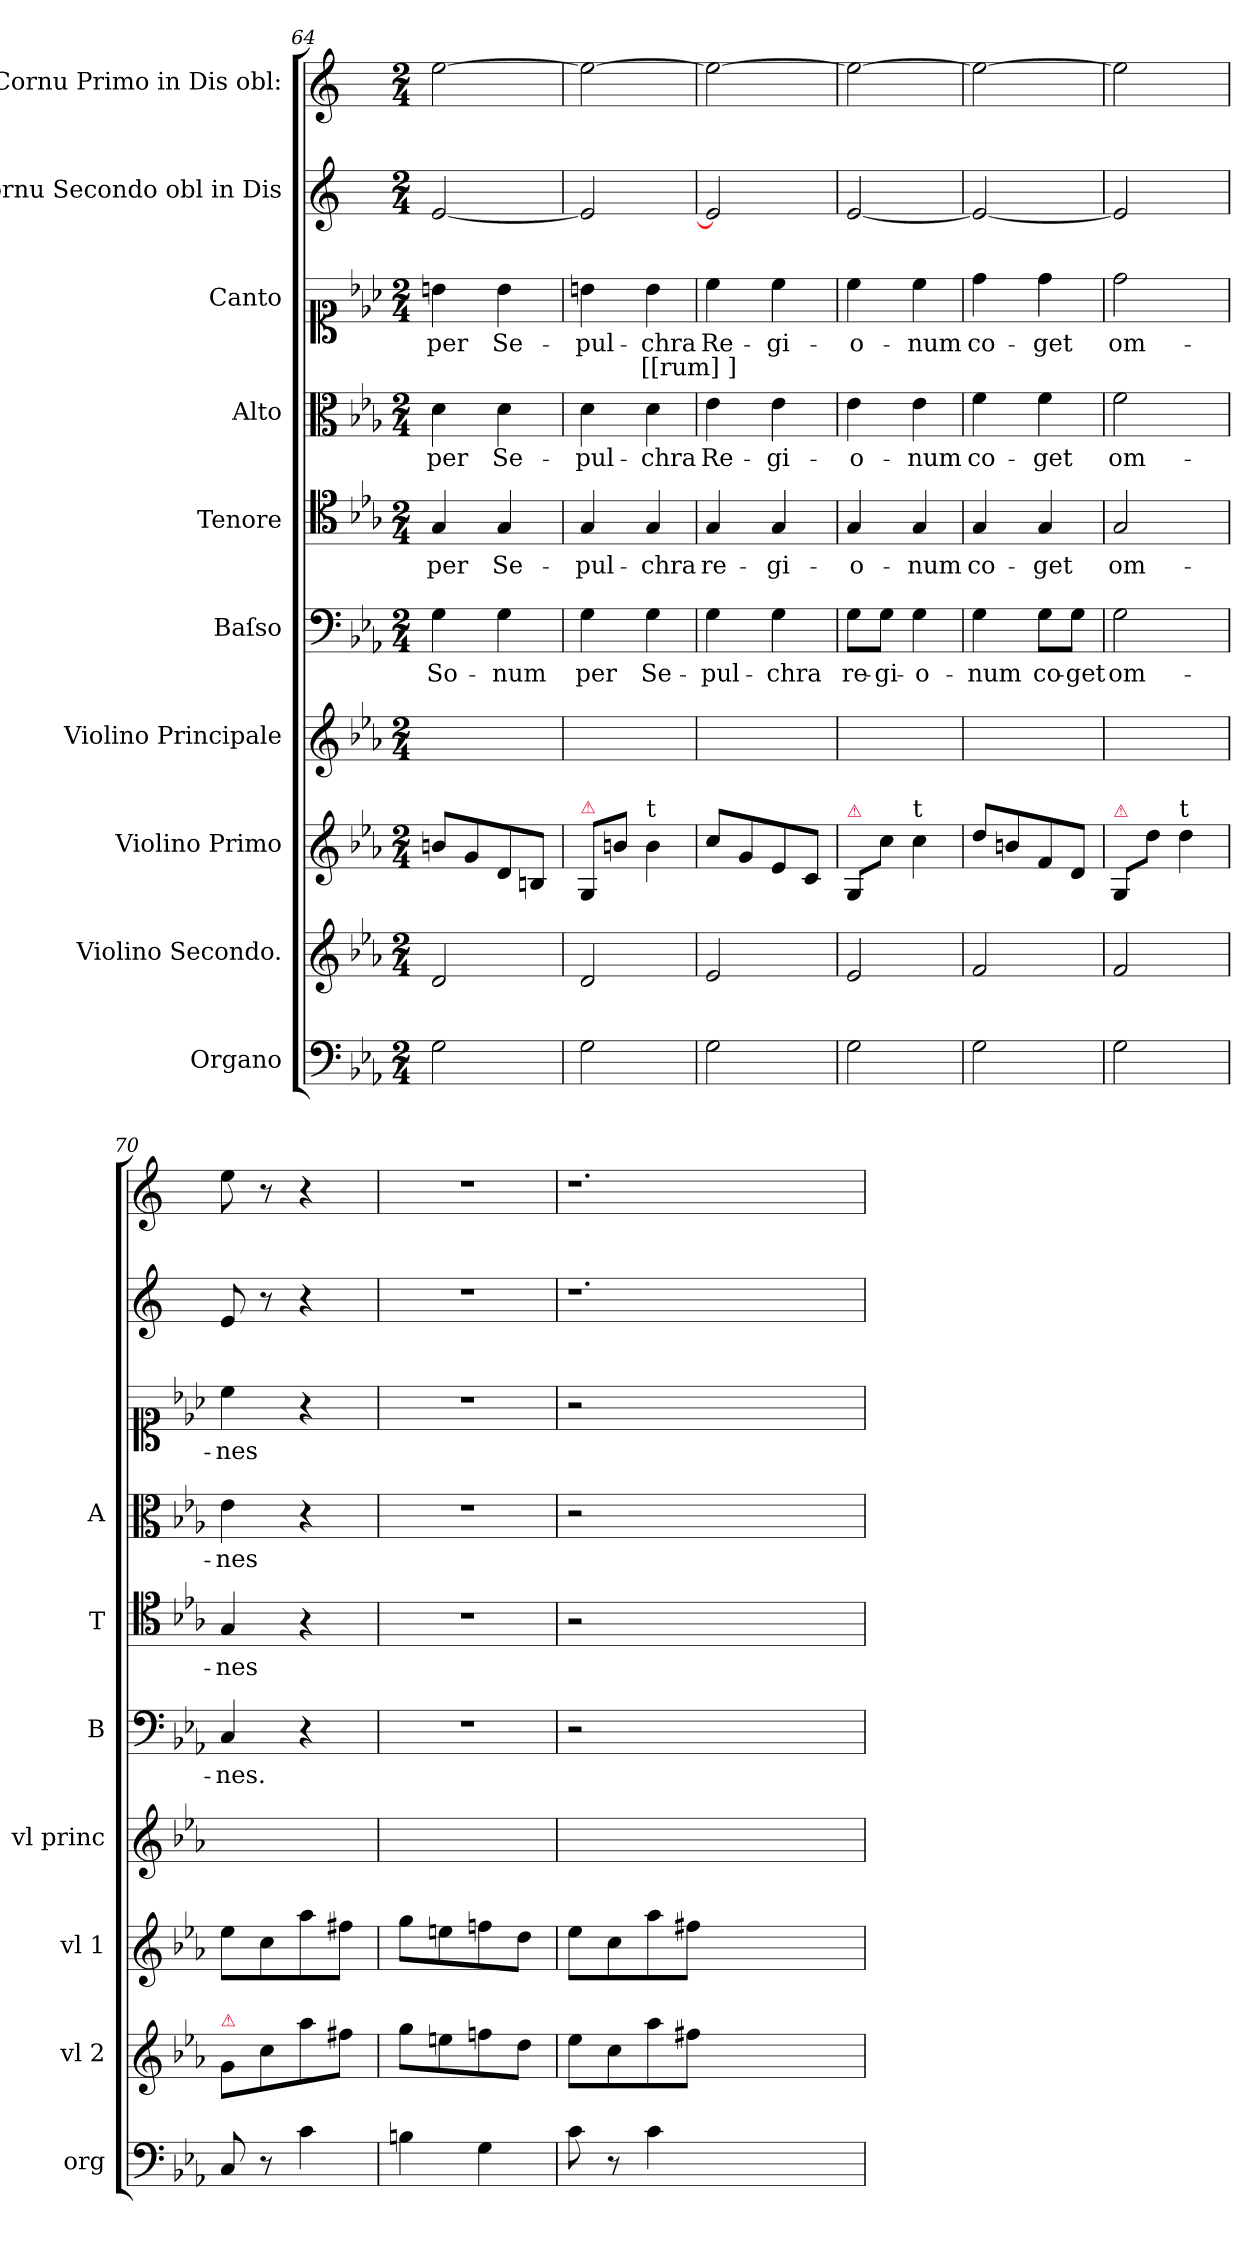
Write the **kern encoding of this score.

**kern	**kern	**kern	**kern	**kern	**text	**kern	**text	**kern	**text	**kern	**text	**text	**kern	**kern
*part10	*part9	*part8	*part7	*part6	*part6	*part5	*part5	*part4	*part4	*part3	*part3	*part3	*part2	*part1
*staff10	*staff9	*staff8	*staff7	*staff6	*staff6	*staff5	*staff5	*staff4	*staff4	*staff3	*staff3	*staff3	*staff2	*staff1
*I"Organo	*I"Violino Secondo.	*I"Violino Primo	*I"Violino Principale	*I"Baſso	*	*I"Tenore	*	*I"Alto	*	*I"Canto	*	*	*I"Cornu Secondo obl in Dis	*I"Cornu Primo in Dis obl:
*I'org	*I'vl 2	*I'vl 1	*I'vl princ	*I'B	*	*I'T	*	*I'A	*	*	*	*	*	*
*clefF4	*clefG2	*clefG2	*clefG2	*clefF4	*	*clefC4	*	*clefC3	*	*clefC1	*	*	*clefG2	*clefG2
*	*	*	*	*	*	*	*	*	*	*	*	*	*ITrd5c9	*ITrd5c9
*k[b-e-a-]	*k[b-e-a-]	*k[b-e-a-]	*k[b-e-a-]	*k[b-e-a-]	*	*k[b-e-a-]	*	*k[b-e-a-]	*	*k[b-e-a-]	*	*	*k[b-e-a-]	*k[b-e-a-]
*E-:	*E-:	*E-:	*E-:	*E-:	*	*E-:	*	*E-:	*	*E-:	*	*	*E-:	*E-:
*M2/4	*M2/4	*M2/4	*M2/4	*M2/4	*	*M2/4	*	*M2/4	*	*M2/4	*	*	*M2/4	*M2/4
=64	=64	=64	=64	=64	=64	=64	=64	=64	=64	=64	=64	=64	=64	=64
2G\	2d/	8bn/L	2ryy	4G\	So-	4G/	per	4d\	per	4bn\	per	.	[2G/	[2g\
.	.	8g/	.	.	.	.	.	.	.	.	.	.	.	.
.	.	8d/	.	4G\	-num	4G/	Se-	4d\	Se-	4b\	Se-	.	.	.
.	.	8Bn/J	.	.	.	.	.	.	.	.	.	.	.	.
=65	=65	=65	=65	=65	=65	=65	=65	=65	=65	=65	=65	=65	=65	=65
!	!	!LO:TX:a:color=crimson:t=⚠	!	!	!	!	!	!	!	!	!	!	!	!
2G\	2d/	8G/L	2ryy	4G\	per	4G/	-pul-	4d\	-pul-	4bn\	-pul-	.	2G/]	2g\_
.	.	8bn\J	.	.	.	.	.	.	.	.	.	.	.	.
!	!	!LO:TX:a:t=t	!	!	!	!	!	!	!	!	!	!	!	!
.	.	4b\	.	4G\	Se-	4G/	-chra	4d\	-chra	4b\	-chra	[[rum]]	.	.
=66	=66	=66	=66	=66	=66	=66	=66	=66	=66	=66	=66	=66	=66	=66
2G\	2e-/	8cc/L	2ryy	4G\	-pul-	4G/	re-	4e-\	Re-	4cc\	Re-	.	2G/]	2g\_
.	.	8g/	.	.	.	.	.	.	.	.	.	.	.	.
.	.	8e-/	.	4G\	-chra	4G/	-gi-	4e-\	-gi-	4cc\	-gi-	.	.	.
.	.	8c/J	.	.	.	.	.	.	.	.	.	.	.	.
=67	=67	=67	=67	=67	=67	=67	=67	=67	=67	=67	=67	=67	=67	=67
!	!	!LO:TX:a:color=crimson:t=⚠	!	!	!	!	!	!	!	!	!	!	!	!
2G\	2e-/	8G/L	2ryy	8G\L	re-	4G/	-o-	4e-\	-o-	4cc\	-o-	.	[2G/	2g\_
.	.	8cc\J	.	8G\J	-gi-	.	.	.	.	.	.	.	.	.
!	!	!LO:TX:a:t=t	!	!	!	!	!	!	!	!	!	!	!	!
.	.	4cc\	.	4G\	-o-	4G/	-num	4e-\	-num	4cc\	-num	.	.	.
=68	=68	=68	=68	=68	=68	=68	=68	=68	=68	=68	=68	=68	=68	=68
2G\	2f/	8dd/L	2ryy	4G\	-num	4G/	co-	4f\	co-	4dd\	co-	.	2G/_	2g\_
.	.	8bn/	.	.	.	.	.	.	.	.	.	.	.	.
.	.	8f/	.	8G\L	co-	4G/	-get	4f\	-get	4dd\	-get	.	.	.
.	.	8d/J	.	8G\J	-get	.	.	.	.	.	.	.	.	.
=69	=69	=69	=69	=69	=69	=69	=69	=69	=69	=69	=69	=69	=69	=69
!	!	!LO:TX:a:color=crimson:t=⚠	!	!	!	!	!	!	!	!	!	!	!	!
2G\	2f/	8G/L	2ryy	2G\	om-	2G/	om-	2f\	om-	2dd\	om-	.	2G/]	2g\]
.	.	8dd\J	.	.	.	.	.	.	.	.	.	.	.	.
!	!	!LO:TX:a:t=t	!	!	!	!	!	!	!	!	!	!	!	!
.	.	4dd\	.	.	.	.	.	.	.	.	.	.	.	.
=70	=70	=70	=70	=70	=70	=70	=70	=70	=70	=70	=70	=70	=70	=70
!	!LO:TX:a:color=crimson:t=⚠	!	!	!	!	!	!	!	!	!	!	!	!	!
8C/	8g/L	8ee-\L	2ryy	4C/	-nes.	4G/	-nes	4e-\	-nes	4cc\	-nes	.	8G/	8g\
8r	8cc\	8cc\	.	.	.	.	.	.	.	.	.	.	8r	8r
4c\	8aa-\	8aa-\	.	4r	.	4r	.	4r	.	4r	.	.	4r	4r
.	8ff#X\J	8ff#X\J	.	.	.	.	.	.	.	.	.	.	.	.
=71	=71	=71	=71	=71	=71	=71	=71	=71	=71	=71	=71	=71	=71	=71
4Bn\	8gg\L	8gg\L	2ryy	2r	.	2r	.	2r	.	2r	.	.	2r	2r
.	8een\	8een\	.	.	.	.	.	.	.	.	.	.	.	.
4G\	8ffn\	8ffn\	.	.	.	.	.	.	.	.	.	.	.	.
.	8dd\J	8dd\J	.	.	.	.	.	.	.	.	.	.	.	.
=72	=72	=72	=72	=72	=72	=72	=72	=72	=72	=72	=72	=72	=72	=72
8c\	8ee-\L	8ee-\L	2ryy	2r	.	2r	.	2r	.	2r	.	.	1.r	1.r
8r	8cc\	8cc\	.	.	.	.	.	.	.	.	.	.	.	.
4c\	8aa-\	8aa-\	.	.	.	.	.	.	.	.	.	.	.	.
.	8ff#X\J	8ff#X\J	.	.	.	.	.	.	.	.	.	.	.	.
1ryy	1ryy	1ryy	1ryy	1ryy	.	1ryy	.	1ryy	.	1ryy	.	.	.	.
=	=	=	=	=	=	=	=	=	=	=	=	=	=	=
*-	*-	*-	*-	*-	*-	*-	*-	*-	*-	*-	*-	*-	*-	*-
